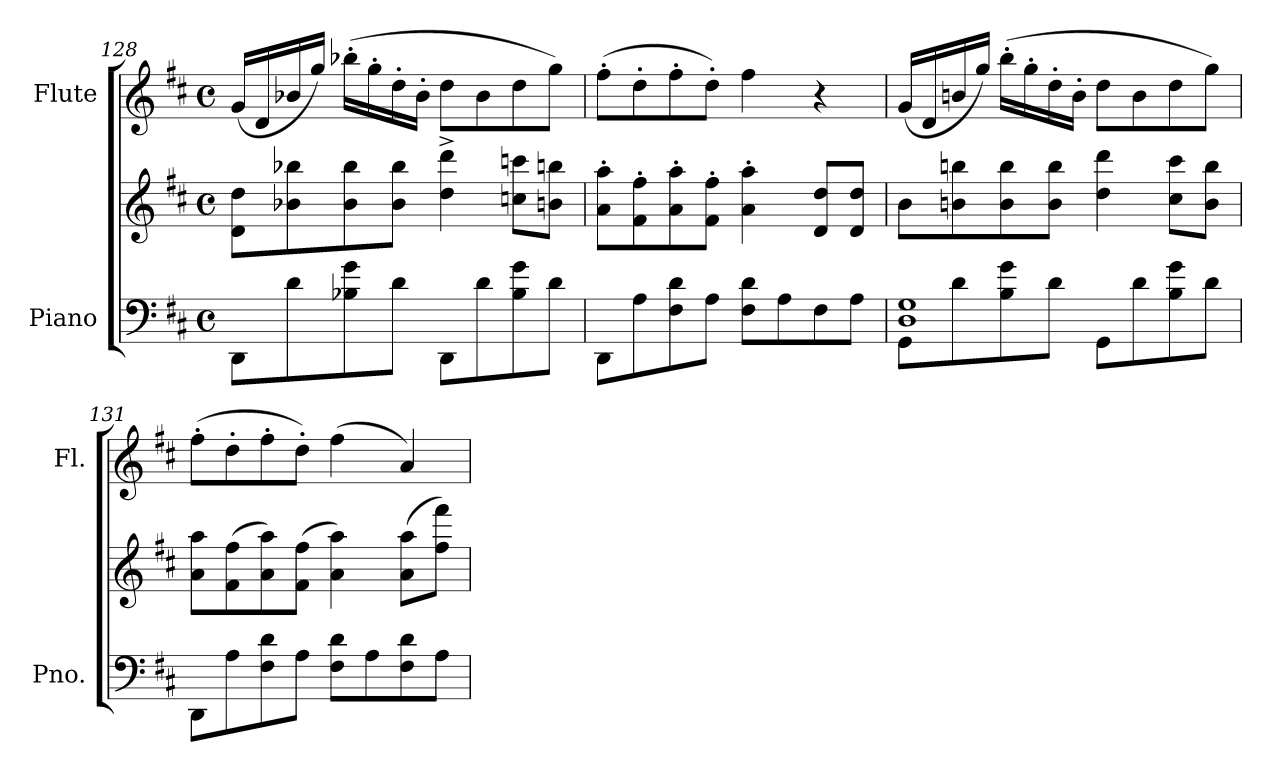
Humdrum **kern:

**kern	**kern	**kern
*part2	*part2	*part1
*staff3	*staff2	*staff1
*I"Piano	*	*I"Flute
*I'Pno.	*	*I'Fl.
*clefF4	*clefG2	*clefG2
*k[f#c#]	*k[f#c#]	*k[f#c#]
*D:	*D:	*D:
*M4/4	*M4/4	*M4/4
*met(c)	*met(c)	*met(c)
=128	=128	=128
8DD\L	8d\ 8dd\L	(16g/LL
.	.	16d/
8d\	8b-X\ 8bb-X\	16b-X/
.	.	16gg/JJ)
8B-X\ 8g\	8b-\ 8bb-\	(16bb-X'\LL
.	.	16gg'\
8d\J	8b-\ 8bb-\J	16dd'\
.	.	16b-'\JJ
8DD\L	4dd\^ 4ddd\^	8dd\L
8d\	.	8b-\
8B-\ 8g\	8ccn\ 8cccn\L	8dd\
8d\J	8bn\ 8bbn\J	8gg\J)
!!LO:PB:g=z
=129	=129	=129
8DD\L	8a\' 8aa\'L	(8ff#'\L
8A\	8f#\' 8ff#\'	8dd'\
8F#\ 8d\	8a\' 8aa\'	8ff#'\
8A\J	8f#\' 8ff#\'J	8dd'\J)
8F#\ 8d\L	4a\' 4aa\'	4ff#\
8A\	.	.
8F#\	8d/ 8dd/L	4r
8A\J	8d/ 8dd/J	.
!!LO:PB:g=z
=130	=130	=130
*^	*	*
8GG\L	1D 1G	8b\L	(16g/LL
.	.	.	16d/
8d\	.	8bn\ 8bbn\	16bn/
.	.	.	16gg/JJ)
8B\ 8g\	.	8b\ 8bb\	(16bb'\LL
.	.	.	16gg'\
8d\J	.	8b\ 8bb\J	16dd'\
.	.	.	16b'\JJ
8GG\L	.	4dd\ 4ddd\	8dd\L
8d\	.	.	8b\
8B\ 8g\	.	8cc#\ 8ccc#\L	8dd\
8d\J	.	8b\ 8bb\J	8gg\J)
*v	*v	*	*
=131	=131	=131
8DD\L	8a\ 8aa\L	(8ff#'\L
8A\	(8f#\ 8ff#\	8dd'\
8F#\ 8d\	8a\ 8aa\)	8ff#'\
8A\J	(8f#\ 8ff#\J	8dd'\J)
8F#\ 8d\L	4a\ 4aa\)	(4ff#\
8A\	.	.
8F#\ 8d\	(8a\ 8aa\L	4a/)
8A\J	8ff#\ 8fff#\J)	.
=	=	=
*-	*-	*-
